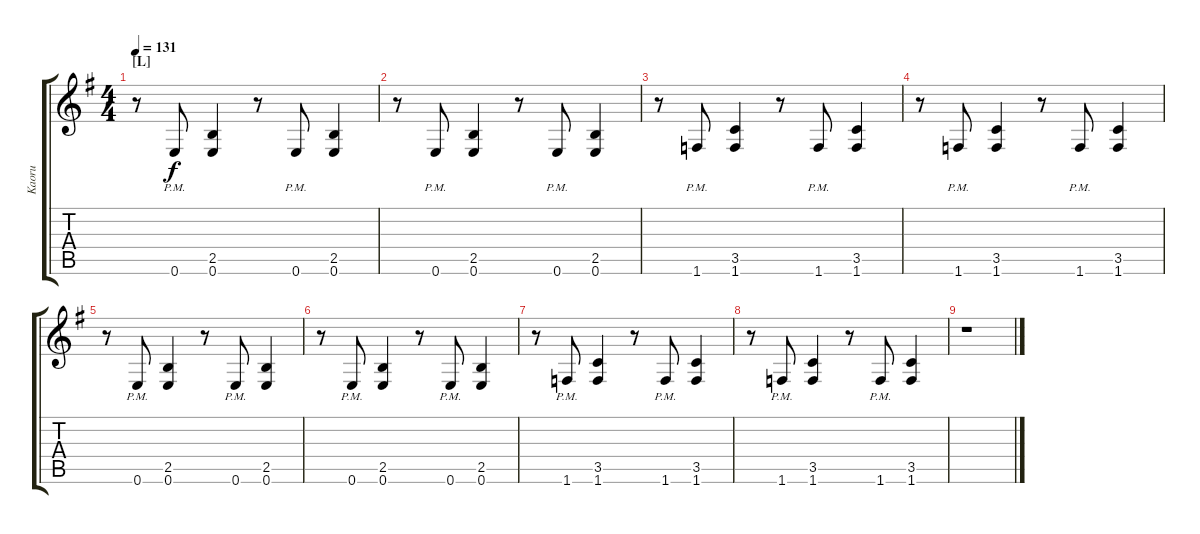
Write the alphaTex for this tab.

\track ("Kaoru" "Kaoru") {instrument overdrivenguitar}
\staff {score tabs}
\tuning (E4 B3 G3 D3 A2 E2) {hide}
\ts (4 4)
\section ("" "[L]")
\tempo 131
\clef g2
\ks eminor
r.8{dy f} 0.6{pm}.8 (2.5 0.6).4 r.8 0.6{pm}.8 (2.5 0.6).4 |
r.8 0.6{pm}.8 (2.5 0.6).4 r.8 0.6{pm}.8 (2.5 0.6).4 |
r.8 1.6{pm}.8 (3.5 1.6).4 r.8 1.6{pm}.8 (3.5 1.6).4 |
r.8 1.6{pm}.8 (3.5 1.6).4 r.8 1.6{pm}.8 (3.5 1.6).4 |
r.8 0.6{pm}.8 (2.5 0.6).4 r.8 0.6{pm}.8 (2.5 0.6).4 |
r.8 0.6{pm}.8 (2.5 0.6).4 r.8 0.6{pm}.8 (2.5 0.6).4 |
r.8 1.6{pm}.8 (3.5 1.6).4 r.8 1.6{pm}.8 (3.5 1.6).4 |
r.8 1.6{pm}.8 (3.5 1.6).4 r.8 1.6{pm}.8 (3.5 1.6).4 |
r.1
